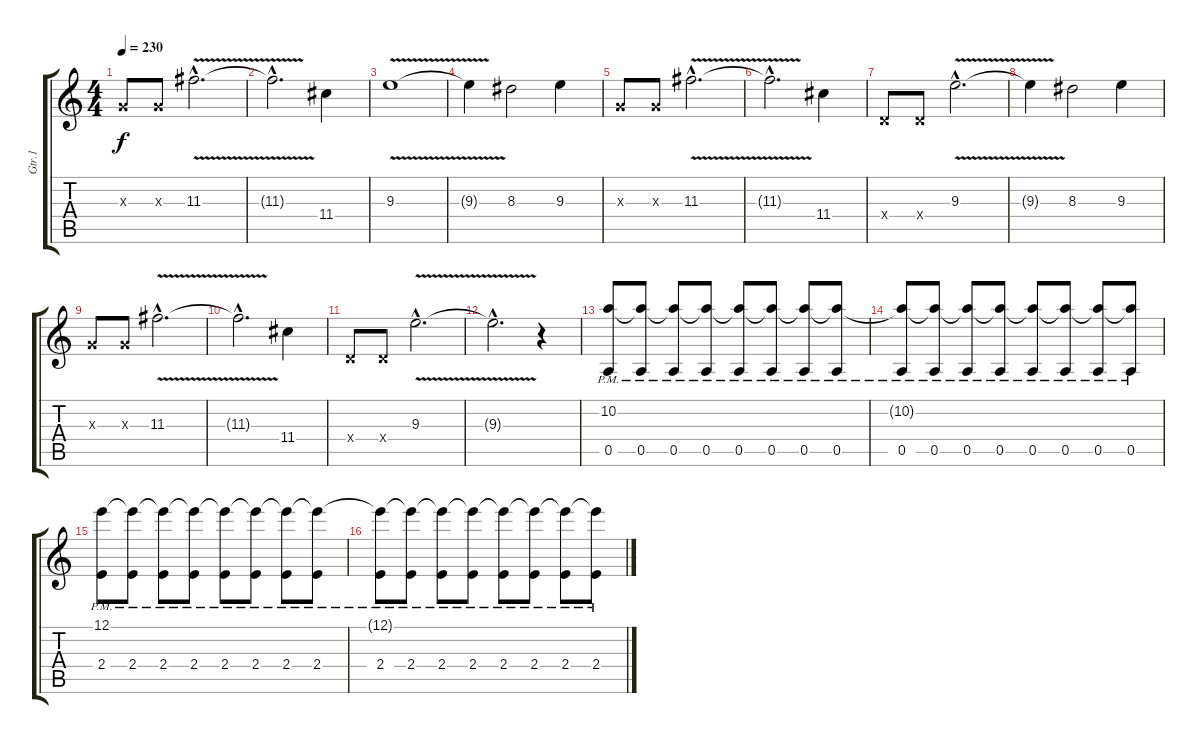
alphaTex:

\track ("Gtr.1" "Gtr.1") {instrument overdrivenguitar}
\staff {score tabs}
\tuning (E4 B3 G3 D3 A2 E2) {hide}
\ts (4 4)
\tempo 230
\clef g2
\ks c
0.3{x}.8{dy f} 0.3{x}.8 11.3{v hac}.2{d} |
11.3{hac t}.2{d} 11.4.4 |
9.3{v}.1 |
9.3{t}.4 8.3.2 9.3.4 |
0.3{x}.8 0.3{x}.8 11.3{v hac}.2{d} |
11.3{hac t}.2{d} 11.4.4 |
0.4{x}.8 0.4{x}.8 9.3{v hac}.2{d} |
9.3{t}.4 8.3.2 9.3.4 |
0.3{x}.8 0.3{x}.8 11.3{v hac}.2{d} |
11.3{hac t}.2{d} 11.4.4 |
0.4{x}.8 0.4{x}.8 9.3{v hac}.2{d} |
9.3{hac t}.2{d} r.4 |
(10.2 0.5{pm}).8 (10.2{t} 0.5{pm}).8 (10.2{t} 0.5{pm}).8 (10.2{t} 0.5{pm}).8 (10.2{t} 0.5{pm}).8 (10.2{t} 0.5{pm}).8 (10.2{t} 0.5{pm}).8 (10.2{t} 0.5{pm}).8 |
(10.2{t} 0.5{pm}).8 (10.2{t} 0.5{pm}).8 (10.2{t} 0.5{pm}).8 (10.2{t} 0.5{pm}).8 (10.2{t} 0.5{pm}).8 (10.2{t} 0.5{pm}).8 (10.2{t} 0.5{pm}).8 (10.2{t} 0.5{pm}).8 |
(12.1 2.4{pm}).8 (12.1{t} 2.4{pm}).8 (12.1{t} 2.4{pm}).8 (12.1{t} 2.4{pm}).8 (12.1{t} 2.4{pm}).8 (12.1{t} 2.4{pm}).8 (12.1{t} 2.4{pm}).8 (12.1{t} 2.4{pm}).8 |
(12.1{t} 2.4{pm}).8 (12.1{t} 2.4{pm}).8 (12.1{t} 2.4{pm}).8 (12.1{t} 2.4{pm}).8 (12.1{t} 2.4{pm}).8 (12.1{t} 2.4{pm}).8 (12.1{t} 2.4{pm}).8 (12.1{t} 2.4{pm}).8
